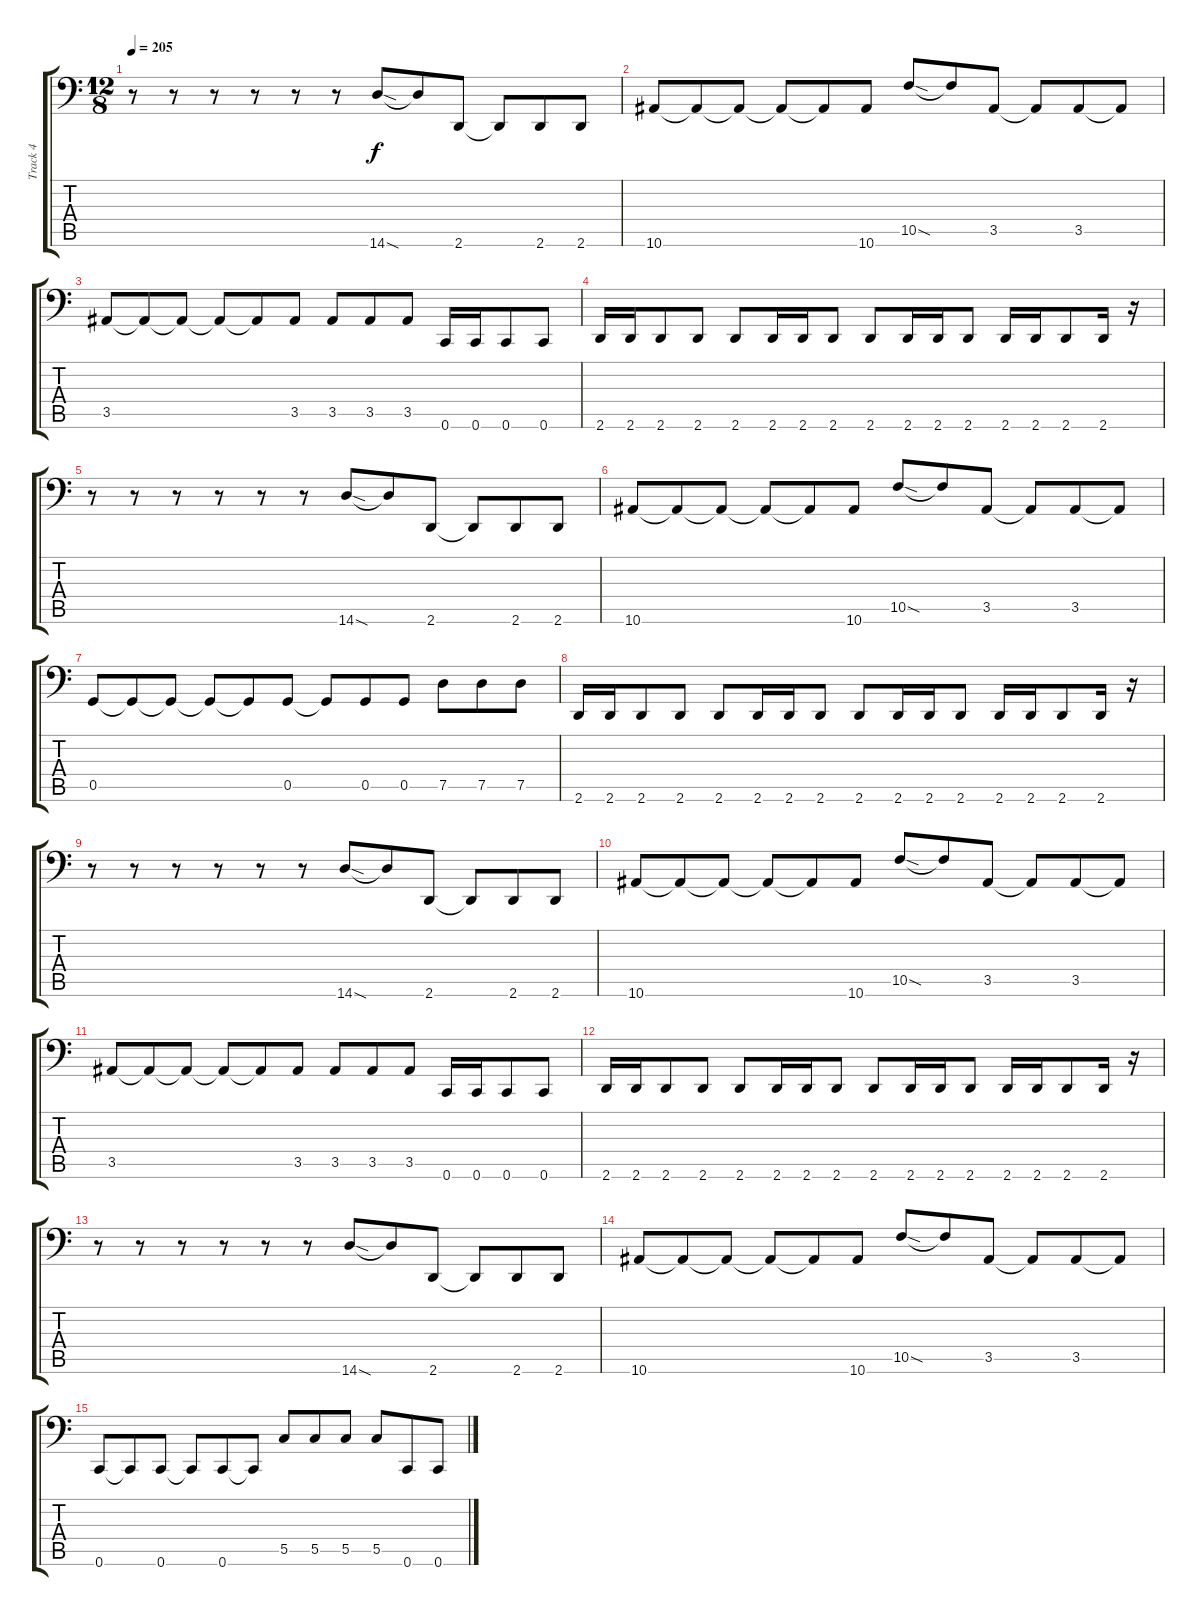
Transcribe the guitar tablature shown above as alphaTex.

\track ("Track 4" "Track 4") {instrument electricbassfinger}
\staff {score tabs}
\tuning (D3 A2 F2 C2 G1 C1) {hide}
\ts (12 8)
\tempo 205
\clef f4
\ks c
r.8{dy f} r.8 r.8 r.8 r.8 r.8 14.6{sod}.8 14.6{t}.8 2.6.8 2.6{t}.8 2.6.8 2.6.8 |
10.6.8 10.6{t}.8 10.6{t}.8 10.6{t}.8 10.6{t}.8 10.6.8 10.5{sod}.8 10.5{t}.8 3.5.8 3.5{t}.8 3.5.8 3.5{t}.8 |
3.5.8 3.5{t}.8 3.5{t}.8 3.5{t}.8 3.5{t}.8 3.5.8 3.5.8 3.5.8 3.5.8 0.6.16 0.6.16 0.6.8 0.6.8 |
2.6.16 2.6.16 2.6.8 2.6.8 2.6.8 2.6.16 2.6.16 2.6.8 2.6.8 2.6.16 2.6.16 2.6.8 2.6.16 2.6.16 2.6.8 2.6.16 r.16 |
r.8 r.8 r.8 r.8 r.8 r.8 14.6{sod}.8 14.6{t}.8 2.6.8 2.6{t}.8 2.6.8 2.6.8 |
10.6.8 10.6{t}.8 10.6{t}.8 10.6{t}.8 10.6{t}.8 10.6.8 10.5{sod}.8 10.5{t}.8 3.5.8 3.5{t}.8 3.5.8 3.5{t}.8 |
0.5.8 0.5{t}.8 0.5{t}.8 0.5{t}.8 0.5{t}.8 0.5.8 0.5{t}.8 0.5.8 0.5.8 7.5.8 7.5.8 7.5.8 |
2.6.16 2.6.16 2.6.8 2.6.8 2.6.8 2.6.16 2.6.16 2.6.8 2.6.8 2.6.16 2.6.16 2.6.8 2.6.16 2.6.16 2.6.8 2.6.16 r.16 |
r.8 r.8 r.8 r.8 r.8 r.8 14.6{sod}.8 14.6{t}.8 2.6.8 2.6{t}.8 2.6.8 2.6.8 |
10.6.8 10.6{t}.8 10.6{t}.8 10.6{t}.8 10.6{t}.8 10.6.8 10.5{sod}.8 10.5{t}.8 3.5.8 3.5{t}.8 3.5.8 3.5{t}.8 |
3.5.8 3.5{t}.8 3.5{t}.8 3.5{t}.8 3.5{t}.8 3.5.8 3.5.8 3.5.8 3.5.8 0.6.16 0.6.16 0.6.8 0.6.8 |
2.6.16 2.6.16 2.6.8 2.6.8 2.6.8 2.6.16 2.6.16 2.6.8 2.6.8 2.6.16 2.6.16 2.6.8 2.6.16 2.6.16 2.6.8 2.6.16 r.16 |
r.8 r.8 r.8 r.8 r.8 r.8 14.6{sod}.8 14.6{t}.8 2.6.8 2.6{t}.8 2.6.8 2.6.8 |
10.6.8 10.6{t}.8 10.6{t}.8 10.6{t}.8 10.6{t}.8 10.6.8 10.5{sod}.8 10.5{t}.8 3.5.8 3.5{t}.8 3.5.8 3.5{t}.8 |
0.6.8 0.6{t}.8 0.6.8 0.6{t}.8 0.6.8 0.6{t}.8 5.5.8 5.5.8 5.5.8 5.5.8 0.6.8 0.6.8
